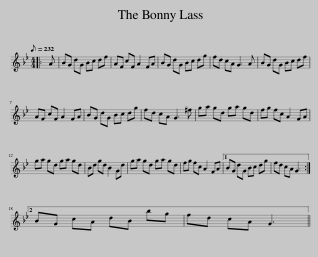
X:1
L:1/8
Q:1/8=232
M:4/4
I:linebreak $
K:Gmin
V:1 treble
V:1
|: A | BG dG Bc df | AF cF A2 FA | BG dG Bc dg | fd cA G3 A | %5
 BG dG Bc df |$ AF cF A2 FA | BG dG Bc dg | fd cA G3 ^f | ga gd ga gd | %10
 fg fc A2 FA |$ ga gd ga gd | Bd gd B2 Gd | ga gd ga gd | fg fc A2 FA |1 %15
 BG dG Bc dg | fd cA G3 :|2$ BG cA dB bg | fd cA G3 || %19
